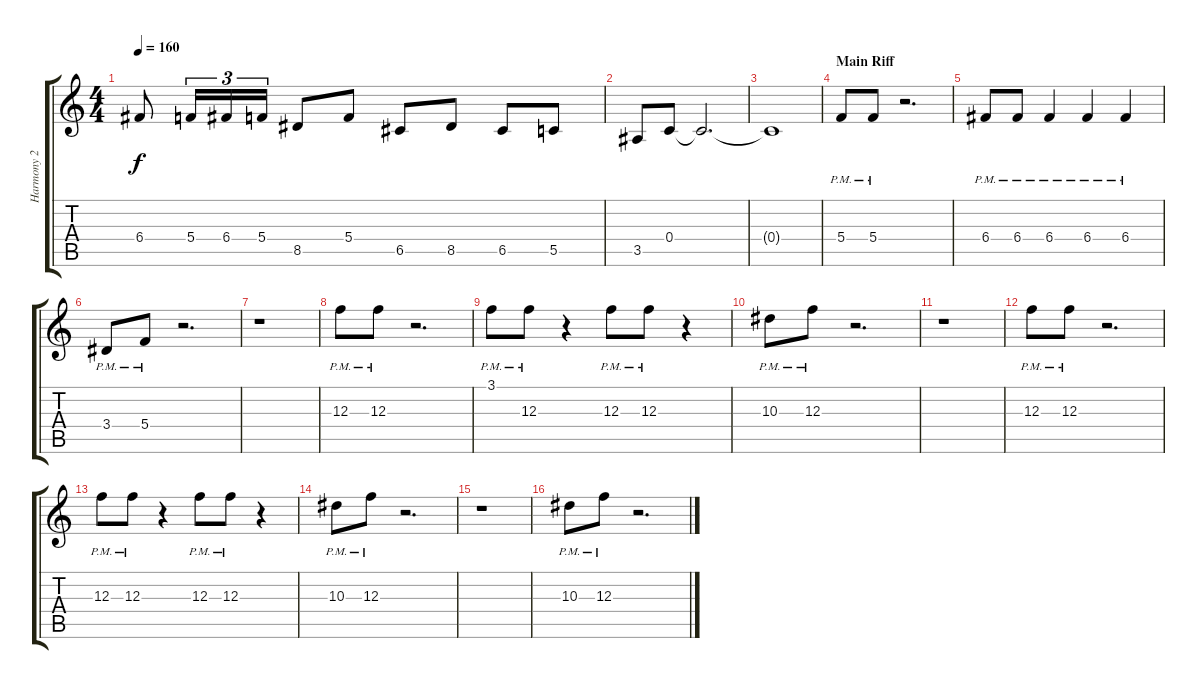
\track ("Harmony 2" "Harmony 2") {instrument overdrivenguitar}
\staff {score tabs}
\tuning (D4 A3 F3 C3 G2 C2) {hide}
\ts (4 4)
\tempo 160
\clef g2
\ks aminor
6.4.8{dy f} 5.4.16{tu (3 2)} 6.4.16{tu (3 2)} 5.4.16{tu (3 2)} 8.5.8 5.4.8 6.5.8 8.5.8 6.5.8 5.5.8 |
3.5.8 0.4.8 0.4{t}.2{d} |
0.4{t}.1 |
\section ("" "Main Riff")
5.4{pm}.8 5.4{pm}.8 r.2{d} |
6.4{pm}.8 6.4{pm}.8 6.4{pm}.4 6.4{pm}.4 6.4{pm}.4 |
3.4{pm}.8 5.4{pm}.8 r.2{d} |
r.1 |
12.3{pm}.8 12.3{pm}.8 r.2{d} |
3.1{pm}.8 12.3{pm}.8 r.4 12.3{pm}.8 12.3{pm}.8 r.4 |
10.3{pm}.8 12.3{pm}.8 r.2{d} |
r.1 |
12.3{pm}.8 12.3{pm}.8 r.2{d} |
12.3{pm}.8 12.3{pm}.8 r.4 12.3{pm}.8 12.3{pm}.8 r.4 |
10.3{pm}.8 12.3{pm}.8 r.2{d} |
r.1 |
10.3{pm}.8 12.3{pm}.8 r.2{d}
